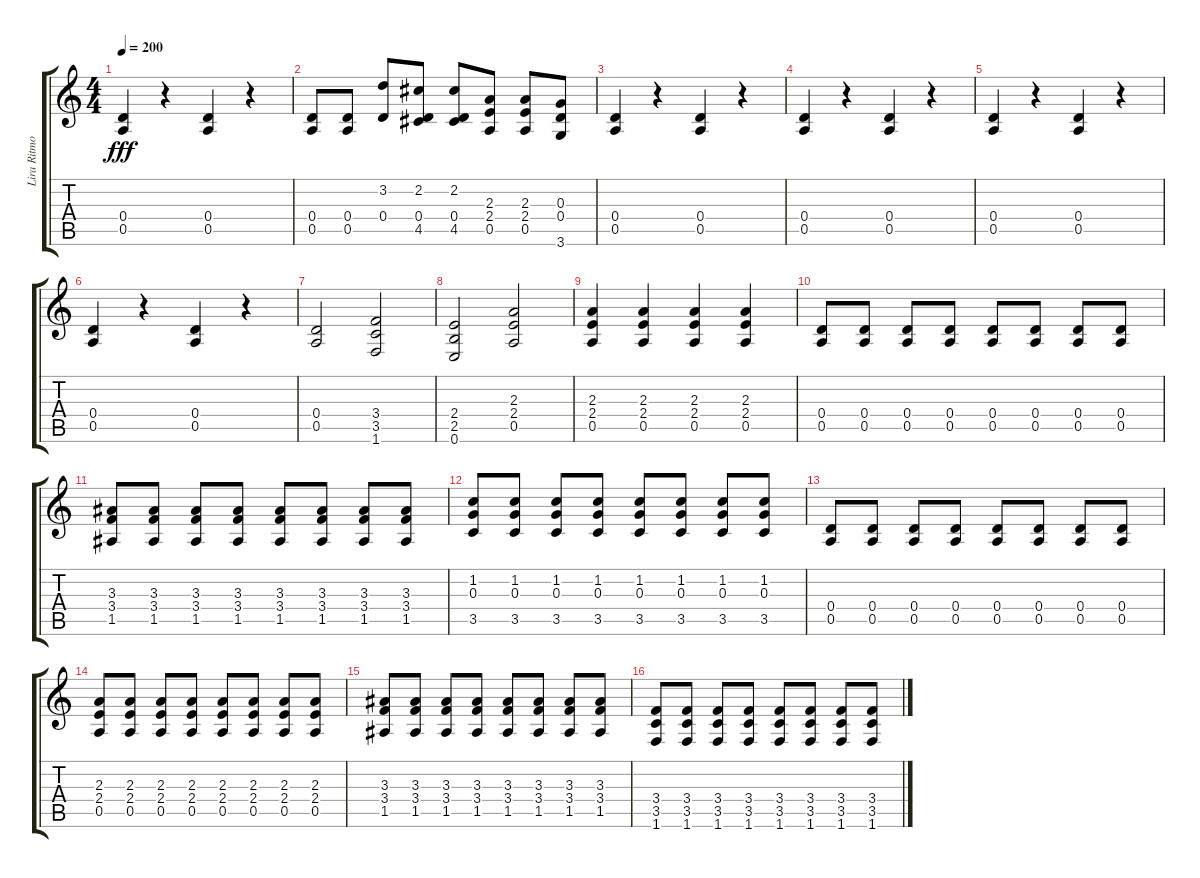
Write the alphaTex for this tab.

\track ("Lira Ritmo" "Lira Ritmo") {instrument distortionguitar}
\staff {score tabs}
\tuning (E4 B3 G3 D3 A2 E2) {hide}
\ts (4 4)
\tempo 200
\clef g2
\ks c
(0.4 0.5).4{dy fff} r.4 (0.4 0.5).4 r.4 |
(0.4 0.5).8 (0.4 0.5).8 (3.2 0.4).8 (2.2 0.4 4.5).8 (2.2 0.4 4.5).8 (2.3 2.4 0.5).8 (2.3 2.4 0.5).8 (0.3 0.4 3.6).8 |
(0.4 0.5).4 r.4 (0.4 0.5).4 r.4 |
(0.4 0.5).4 r.4 (0.4 0.5).4 r.4 |
(0.4 0.5).4 r.4 (0.4 0.5).4 r.4 |
(0.4 0.5).4 r.4 (0.4 0.5).4 r.4 |
(0.4 0.5).2 (3.4 3.5 1.6).2 |
(2.4 2.5 0.6).2 (2.3 2.4 0.5).2 |
(2.3 2.4 0.5).4 (2.3 2.4 0.5).4 (2.3 2.4 0.5).4 (2.3 2.4 0.5).4 |
(0.4 0.5).8 (0.4 0.5).8 (0.4 0.5).8 (0.4 0.5).8 (0.4 0.5).8 (0.4 0.5).8 (0.4 0.5).8 (0.4 0.5).8 |
(3.3 3.4 1.5).8 (3.3 3.4 1.5).8 (3.3 3.4 1.5).8 (3.3 3.4 1.5).8 (3.3 3.4 1.5).8 (3.3 3.4 1.5).8 (3.3 3.4 1.5).8 (3.3 3.4 1.5).8 |
(1.2 0.3 3.5).8 (1.2 0.3 3.5).8 (1.2 0.3 3.5).8 (1.2 0.3 3.5).8 (1.2 0.3 3.5).8 (1.2 0.3 3.5).8 (1.2 0.3 3.5).8 (1.2 0.3 3.5).8 |
(0.4 0.5).8 (0.4 0.5).8 (0.4 0.5).8 (0.4 0.5).8 (0.4 0.5).8 (0.4 0.5).8 (0.4 0.5).8 (0.4 0.5).8 |
(2.3 2.4 0.5).8 (2.3 2.4 0.5).8 (2.3 2.4 0.5).8 (2.3 2.4 0.5).8 (2.3 2.4 0.5).8 (2.3 2.4 0.5).8 (2.3 2.4 0.5).8 (2.3 2.4 0.5).8 |
(3.3 3.4 1.5).8 (3.3 3.4 1.5).8 (3.3 3.4 1.5).8 (3.3 3.4 1.5).8 (3.3 3.4 1.5).8 (3.3 3.4 1.5).8 (3.3 3.4 1.5).8 (3.3 3.4 1.5).8 |
(3.4 3.5 1.6).8 (3.4 3.5 1.6).8 (3.4 3.5 1.6).8 (3.4 3.5 1.6).8 (3.4 3.5 1.6).8 (3.4 3.5 1.6).8 (3.4 3.5 1.6).8 (3.4 3.5 1.6).8
